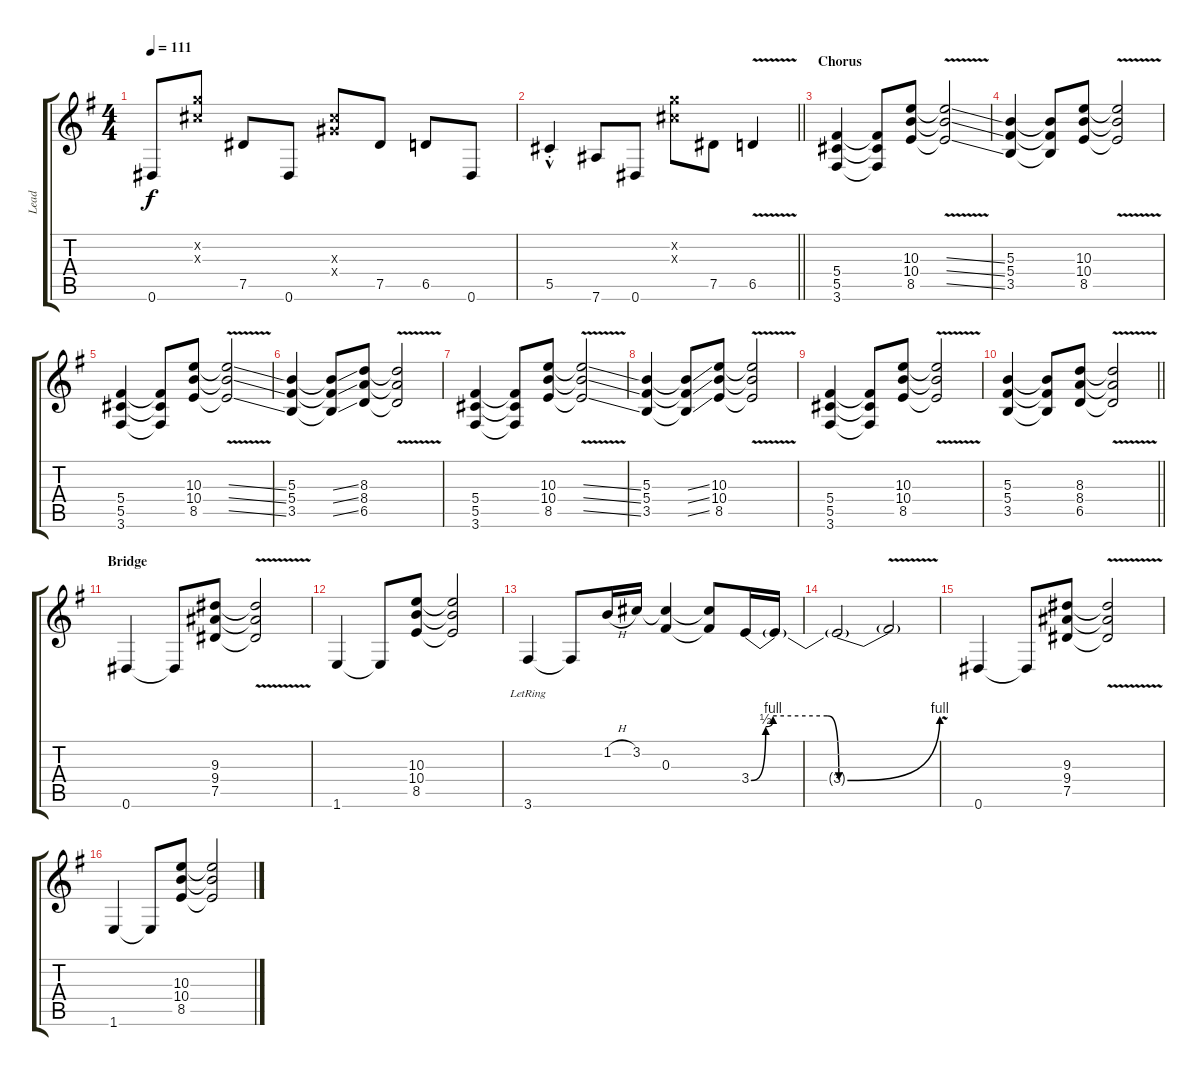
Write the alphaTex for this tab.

\track ("Lead" "Lead") {instrument distortionguitar}
\staff {score tabs}
\tuning (Eb4 Bb3 Gb3 Db3 Ab2 Eb2) {hide}
\ts (4 4)
\tempo 111
\clef g2
\ks g
0.6.8{dy f} (9.2{x} 7.3{x}).8 7.5.8 0.6.8 (7.3{x} 7.4{x}).8 7.5.8 6.5.8 0.6.8 |
\barLineRight lightlight
5.5{hac st}.4 7.6.8 0.6.8 (9.2{x} 7.3{x}).8 7.5.8 6.5{v}.4 |
\section ("" "Chorus")
(5.4 5.5 3.6).4 (5.4{t} 5.5{t} 3.6{t}).8 (10.3 10.4 8.5).8 (10.3{v ss t} 10.4{v ss t} 8.5{v ss t}).2 |
(5.3 5.4 3.5).4 (5.3{t} 5.4{t} 3.5{t}).8 (10.3 10.4 8.5).8 (10.3{v t} 10.4{v t} 8.5{v t}).2 |
(5.4 5.5 3.6).4 (5.4{t} 5.5{t} 3.6{t}).8 (10.3 10.4 8.5).8 (10.3{v ss t} 10.4{v ss t} 8.5{v ss t}).2 |
(5.3 5.4 3.5).4 (5.3{ss t} 5.4{ss t} 3.5{ss t}).8 (8.3 8.4 6.5).8 (8.3{v t} 8.4{v t} 6.5{v t}).2 |
(5.4 5.5 3.6).4 (5.4{t} 5.5{t} 3.6{t}).8 (10.3 10.4 8.5).8 (10.3{v ss t} 10.4{v ss t} 8.5{v ss t}).2 |
(5.3 5.4 3.5).4 (5.3{ss t} 5.4{ss t} 3.5{ss t}).8 (10.3 10.4 8.5).8 (10.3{v t} 10.4{v t} 8.5{v t}).2 |
(5.4 5.5 3.6).4 (5.4{t} 5.5{t} 3.6{t}).8 (10.3 10.4 8.5).8 (10.3{v t} 10.4{v t} 8.5{v t}).2 |
\barLineRight lightlight
(5.3 5.4 3.5).4 (5.3{t} 5.4{t} 3.5{t}).8 (8.3 8.4 6.5).8 (8.3{v t} 8.4{v t} 6.5{v t}).2 |
\section ("" "Bridge")
0.6.4 0.6{t}.8 (9.3 9.4 7.5).8 (9.3{v t} 9.4{v t} 7.5{v t}).2 |
1.6.4 1.6{t}.8 (10.3 10.4 8.5).8 (10.3{t} 10.4{t} 8.5{t}).2 |
3.6{lr}.4 3.6{t}.8 1.2{h}.16 3.2.16 (3.2{t} 0.3).4 (3.2{t} 0.3{t}).8 3.4{be (custom 0 0 10 2 15 4 52 4 60 0)}.16 3.4{t}.16 |
3.4{be (bend 0 0 60 4) t}.2 3.4{v t}.2 |
0.6.4 0.6{t}.8 (9.3 9.4 7.5).8 (9.3{v t} 9.4{v t} 7.5{v t}).2 |
1.6.4 1.6{t}.8 (10.3 10.4 8.5).8 (10.3{t} 10.4{t} 8.5{t}).2
